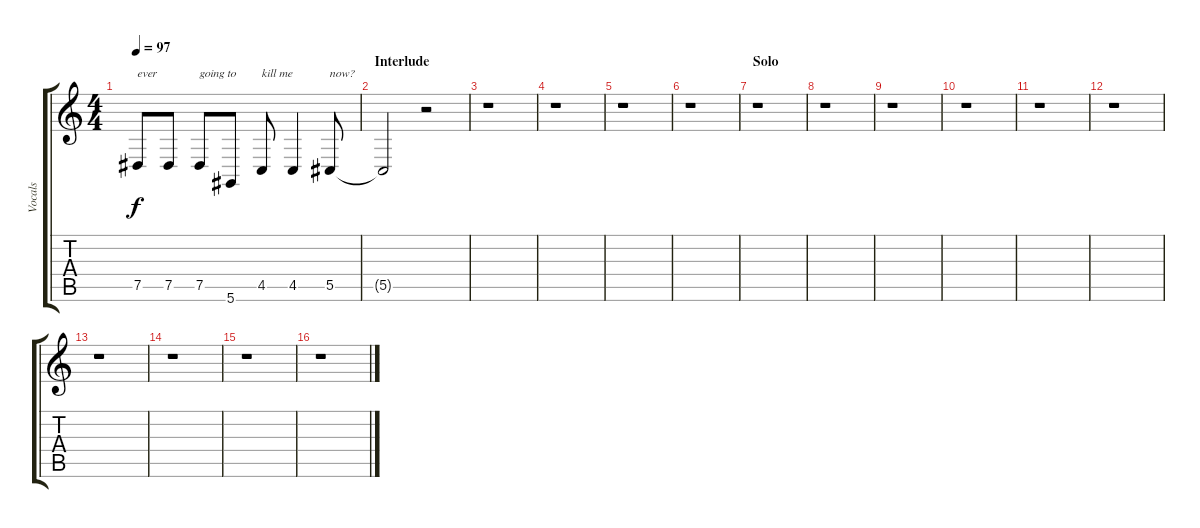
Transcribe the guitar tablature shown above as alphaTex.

\track ("Vocals" "Vocals") {instrument flute}
\staff {score tabs}
\tuning (Eb4 Bb3 Gb3 Db3 Ab2 Eb2) {hide}
\ts (4 4)
\tempo 97
\clef g2
\ks c
7.5.8{txt "ever" dy f} 7.5.8 7.5.8{txt "going to"} 5.6.8 4.5.8{txt "kill me"} 4.5.4 5.5.8{txt "now?"} |
\section ("" "Interlude")
5.5{t}.2 r.2 |
r.1 |
r.1 |
r.1 |
r.1 |
\section ("" "Solo")
r.1 |
r.1 |
r.1 |
r.1 |
r.1 |
r.1 |
r.1 |
r.1 |
r.1 |
r.1
